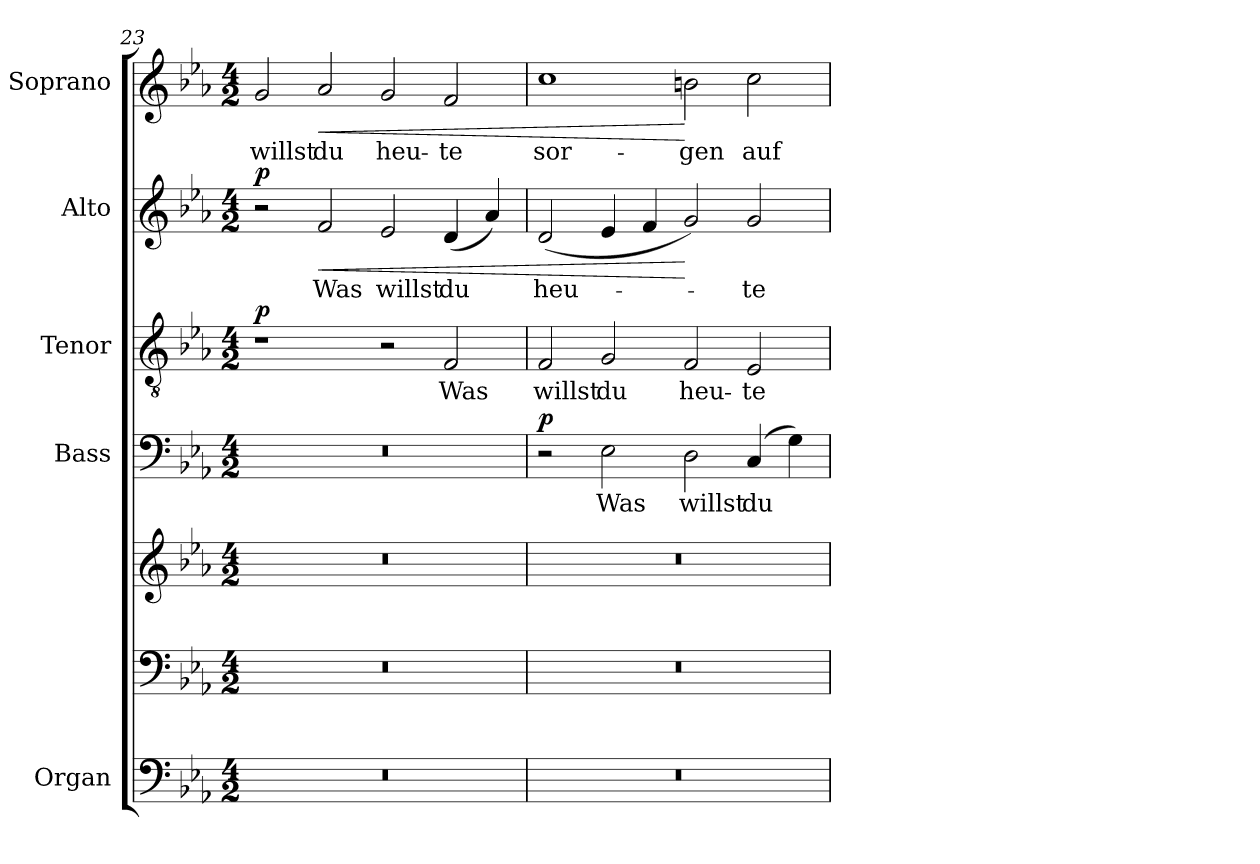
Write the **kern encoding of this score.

**kern	**kern	**kern	**kern	**text	**dynam	**kern	**text	**dynam	**kern	**text	**dynam	**kern	**text	**dynam
*part5	*part5	*part5	*part4	*part4	*part4	*part3	*part3	*part3	*part2	*part2	*part2	*part1	*part1	*part1
*staff7	*staff6	*staff5	*staff4	*staff4	*staff4	*staff3	*staff3	*staff3	*staff2	*staff2	*staff2	*staff1	*staff1	*staff1
*I"Organ	*	*	*I"Bass	*	*	*I"Tenor	*	*	*I"Alto	*	*	*I"Soprano	*	*
*	*	*	*	*	*	*	*	*	*	*	*	*I'Pno	*	*
!!LO:PB:g=z
*clefF4	*clefF4	*clefG2	*clefF4	*	*	*clefGv2	*	*	*clefG2	*	*	*clefG2	*	*
*k[b-e-a-]	*k[b-e-a-]	*k[b-e-a-]	*k[b-e-a-]	*	*	*k[b-e-a-]	*	*	*k[b-e-a-]	*	*	*k[b-e-a-]	*	*
*E-:	*E-:	*E-:	*E-:	*	*	*E-:	*	*	*E-:	*	*	*E-:	*	*
*M4/2	*M4/2	*M4/2	*M4/2	*	*	*M4/2	*	*	*M4/2	*	*	*M4/2	*	*
=23	=23	=23	=23	=23	=23	=23	=23	=23	=23	=23	=23	=23	=23	=23
!	!	!	!	!	!	!	!	!LO:DY:b	!	!	!LO:DY:b	!	!LO:LY:b	!
0r	0r	0r	0r	.	.	1r	.	p	2r	.	p	2g/	willst	.
!	!	!	!	!	!	!	!	!	!	!LO:LY:b	!LO:HP:b	!	!LO:LY:b	!LO:HP:b
.	.	.	.	.	.	.	.	.	2f/	Was	<	2a-/	du	<
!	!	!	!	!	!	!	!	!	!	!LO:LY:b	!	!	!LO:LY:b	!
.	.	.	.	.	.	2r	.	.	2e-/	willst	.	2g/	heu-	.
!	!	!	!	!	!	!	!LO:LY:b	!	!	!LO:LY:b	!	!	!LO:LY:b	!
.	.	.	.	.	.	2F/	Was	.	(<4d/	du	.	2f/	-te	.
.	.	.	.	.	.	.	.	.	4a-/)	.	.	.	.	.
=24	=24	=24	=24	=24	=24	=24	=24	=24	=24	=24	=24	=24	=24	=24
!	!	!	!	!	!LO:DY:b	!	!LO:LY:b	!	!	!LO:LY:b	!	!	!LO:LY:b	!
0r	0r	0r	2r	.	p	2F/	willst	.	(<2d/	heu-	.	1cc	sor-	.
!	!	!	!	!LO:LY:b	!	!	!LO:LY:b	!	!	!	!	!	!	!
.	.	.	2E-\	Was	.	2G/	du	.	4e-/	.	.	.	.	.
.	.	.	.	.	.	.	.	.	4f/	.	.	.	.	.
!	!	!	!	!LO:LY:b	!	!	!LO:LY:b	!	!	!	!	!	!LO:LY:b	!
.	.	.	2D\	willst	.	2F/	heu-	.	2g/)	.	[	2bn\	-gen	[
!	!	!	!	!LO:LY:b	!	!	!LO:LY:b	!	!	!LO:LY:b	!	!	!LO:LY:b	!
.	.	.	(>4C/	du	.	2E-/	-te	.	2g/	-te	.	2cc\	auf	.
.	.	.	4G\)	.	.	.	.	.	.	.	.	.	.	.
=	=	=	=	=	=	=	=	=	=	=	=	=	=	=
*-	*-	*-	*-	*-	*-	*-	*-	*-	*-	*-	*-	*-	*-	*-
